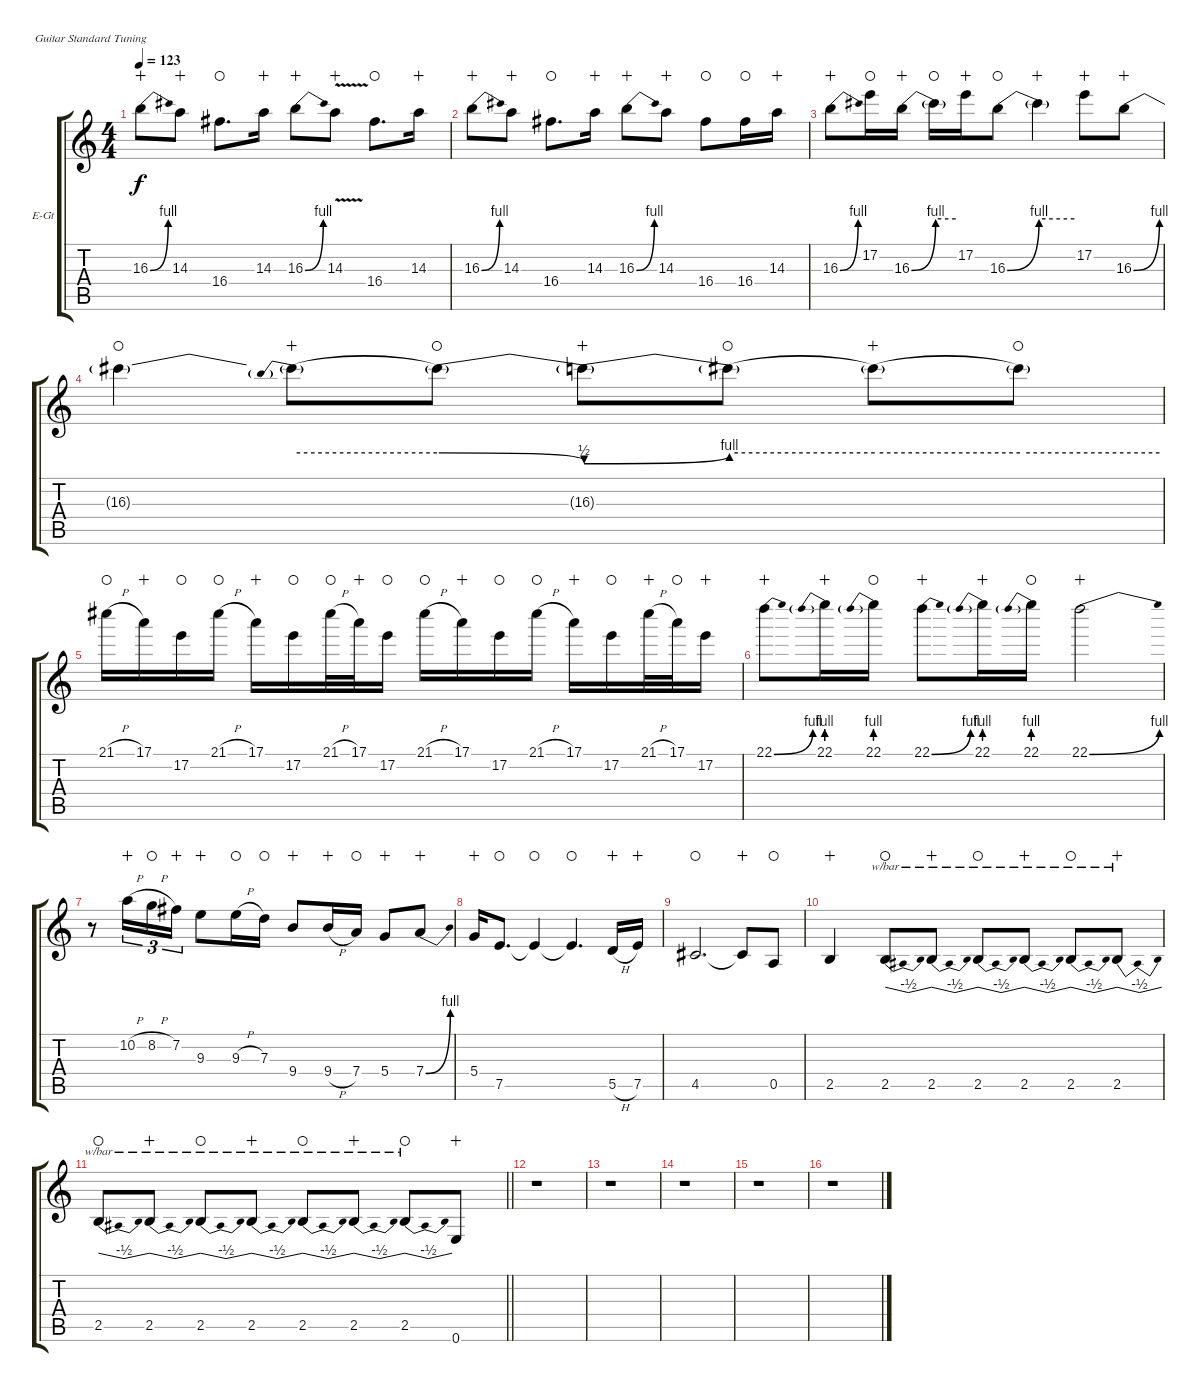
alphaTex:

\bracketExtendMode groupsimilarinstruments
\firstSystemTrackNameOrientation horizontal
\otherSystemsTrackNameOrientation horizontal
\track ("Electric guitar 2" "E-Gt") {instrument distortionguitar}
\staff {score tabs}
\tuning (E4 B3 G3 D3 A2 E2)
\ts (4 4)
\tempo 123
\clef g2
\ks c
16.3{be (bend 0 0 60 4)}.8{dy f wahc} 14.3.8{wahc} 16.4.8{d waho} 14.3.16{wahc} 16.3{be (bend 0 0 60 4)}.8{wahc} 14.3{v}.8{wahc} 16.4.8{d waho} 14.3.16{wahc} |
16.3{be (bend 0 0 60 4)}.8{wahc} 14.3.8{wahc} 16.4.8{d waho} 14.3.16{wahc} 16.3{be (bend 0 0 60 4)}.8{wahc} 14.3.8{wahc} 16.4.8{waho} 16.4.16{waho} 14.3.16{wahc} |
16.3{be (bend 0 0 60 4)}.8{wahc} 17.2.16{waho} 16.3{be (bend 0 0 60 4)}.16{wahc} 16.3{be (hold 0 4 60 4) t}.16{waho} 17.2.16{wahc} 16.3{be (bend 0 0 60 4)}.8{waho} 16.3{be (hold 0 4 60 4) t}.4{wahc} 17.2.8{wahc} 16.3{be (bend 0 0 60 4)}.8{wahc} |
16.3{t}.4{waho} 16.3{be (prebend 0 4 60 4) t}.8{wahc} 16.3{be (release 0 4 60 2) t}.8{waho} 16.3{be (bend 0 2 60 4) t}.8{wahc} 16.3{be (hold 0 4 60 4) t}.8{waho} 16.3{be (hold 0 4 60 4) t}.8{wahc} 16.3{be (hold 0 4 60 4) t}.8{waho} |
21.1{h}.16{waho} 17.1.16{wahc} 17.2.16{waho} 21.1{h}.16{waho} 17.1.16{wahc} 17.2.16{waho} 21.1{h}.32{waho} 17.1.32{wahc} 17.2.16{waho} 21.1{h}.16{waho} 17.1.16{wahc} 17.2.16{waho} 21.1{h}.16{waho} 17.1.16{wahc} 17.2.16{waho} 21.1{h}.32{wahc} 17.1.32{waho} 17.2.16{wahc} |
22.1{be (bend 0 0 60 4)}.8{wahc} 22.1{be (prebend 0 4 60 4)}.16{wahc} 22.1{be (prebend 0 4 60 4)}.16{waho} 22.1{be (bend 0 0 60 4)}.8{wahc} 22.1{be (prebend 0 4 60 4)}.16{wahc} 22.1{be (prebend 0 4 60 4)}.16{waho} 22.1{be (bend 0 0 60 4)}.2{wahc} |
r.8 10.2{h}.16{tu (3 2) wahc} 8.2{h}.16{tu (3 2) waho} 7.2.16{tu (3 2) wahc} 9.3.8{wahc} 9.3{h}.16{waho} 7.3.16{waho} 9.4.8{wahc} 9.4{h}.16{wahc} 7.4.16{waho} 5.4.8{wahc} 7.4{be (bend 0 0 60 4)}.8{wahc} |
5.4.16{wahc} 7.5.8{d waho} 7.5{t}.4{waho} 7.5{t}.4{d waho} 5.5{h}.16{wahc} 7.5.16{wahc} |
4.5.2{d waho} 4.5{t}.8{wahc} 0.5.8{waho} |
2.5.4{wahc} 2.5.8{tbe (dip default 0 0 30 -2 60 0) waho} 2.5.8{tbe (dip default 0 0 30 -2 60 0) wahc} 2.5.8{tbe (dip default 0 0 30 -2 60 0) waho} 2.5.8{tbe (dip default 0 0 30 -2 60 0) wahc} 2.5.8{tbe (dip default 0 0 30 -2 60 0) waho} 2.5.8{tbe (dip default 0 0 30 -2 60 0) wahc} |
\barLineRight lightlight
2.5.8{tbe (dip default 0 0 30 -2 60 0) waho} 2.5.8{tbe (dip default 0 0 30 -2 60 0) wahc} 2.5.8{tbe (dip default 0 0 30 -2 60 0) waho} 2.5.8{tbe (dip default 0 0 30 -2 60 0) wahc} 2.5.8{tbe (dip default 0 0 30 -2 60 0) waho} 2.5.8{tbe (dip default 0 0 30 -2 60 0) wahc} 2.5.8{tbe (dip default 0 0 30 -2 60 0) waho} 0.6.8{wahc} |
r.1 |
r.1 |
r.1 |
r.1 |
r.1
